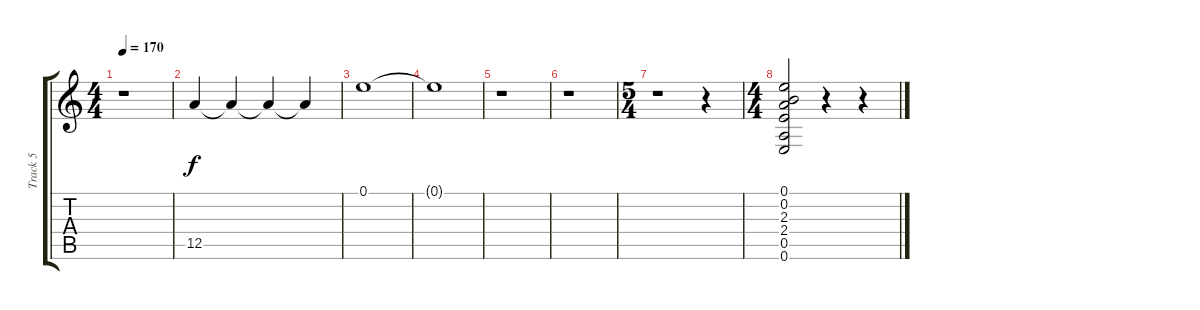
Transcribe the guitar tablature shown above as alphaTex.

\track ("Track 5" "Track 5") {instrument distortionguitar}
\staff {score tabs}
\tuning (E4 B3 G3 D3 A2 E2) {hide}
\ts (4 4)
\tempo 170
\clef g2
\ks c
r.1{dy f} |
12.5.4 12.5{t}.4 12.5{t}.4 12.5{t}.4 |
0.1.1 |
0.1{t}.1 |
r.1 |
r.1 |
\ts (5 4)
r.1 r.4 |
\ts (4 4)
(0.1 0.2 2.3 2.4 0.5 0.6).2 r.4 r.4
